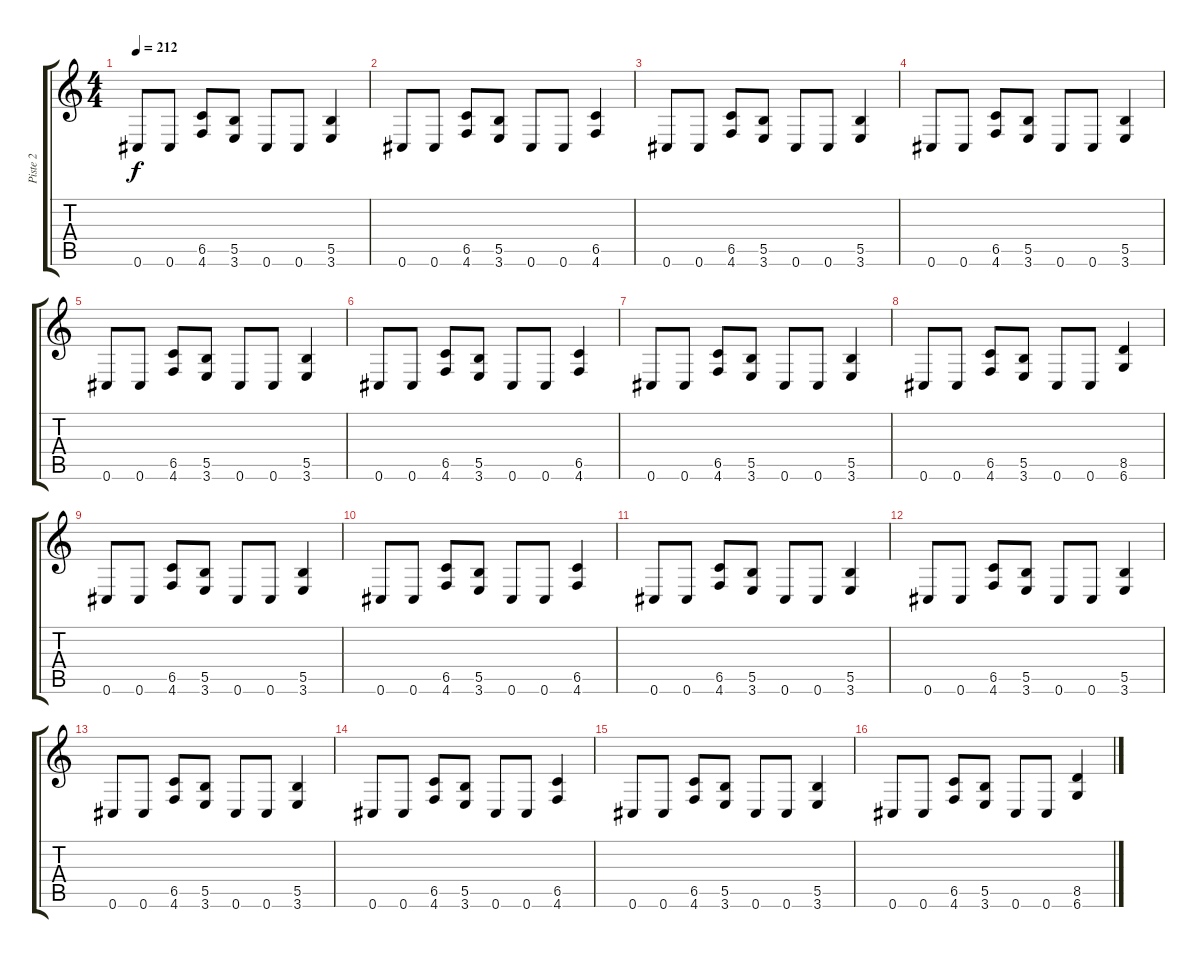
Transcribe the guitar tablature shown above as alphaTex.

\track ("Piste 2" "Piste 2") {instrument distortionguitar}
\staff {score tabs}
\tuning (Db4 Ab3 E3 B2 Gb2 Db2) {hide}
\ts (4 4)
\tempo 212
\clef g2
\ks c
0.6.8{dy f} 0.6.8 (6.5 4.6).8 (5.5 3.6).8 0.6.8 0.6.8 (5.5 3.6).4 |
0.6.8 0.6.8 (6.5 4.6).8 (5.5 3.6).8 0.6.8 0.6.8 (6.5 4.6).4 |
0.6.8 0.6.8 (6.5 4.6).8 (5.5 3.6).8 0.6.8 0.6.8 (5.5 3.6).4 |
0.6.8 0.6.8 (6.5 4.6).8 (5.5 3.6).8 0.6.8 0.6.8 (5.5 3.6).4 |
0.6.8 0.6.8 (6.5 4.6).8 (5.5 3.6).8 0.6.8 0.6.8 (5.5 3.6).4 |
0.6.8 0.6.8 (6.5 4.6).8 (5.5 3.6).8 0.6.8 0.6.8 (6.5 4.6).4 |
0.6.8 0.6.8 (6.5 4.6).8 (5.5 3.6).8 0.6.8 0.6.8 (5.5 3.6).4 |
0.6.8 0.6.8 (6.5 4.6).8 (5.5 3.6).8 0.6.8 0.6.8 (8.5 6.6).4 |
0.6.8 0.6.8 (6.5 4.6).8 (5.5 3.6).8 0.6.8 0.6.8 (5.5 3.6).4 |
0.6.8 0.6.8 (6.5 4.6).8 (5.5 3.6).8 0.6.8 0.6.8 (6.5 4.6).4 |
0.6.8 0.6.8 (6.5 4.6).8 (5.5 3.6).8 0.6.8 0.6.8 (5.5 3.6).4 |
0.6.8 0.6.8 (6.5 4.6).8 (5.5 3.6).8 0.6.8 0.6.8 (5.5 3.6).4 |
0.6.8 0.6.8 (6.5 4.6).8 (5.5 3.6).8 0.6.8 0.6.8 (5.5 3.6).4 |
0.6.8 0.6.8 (6.5 4.6).8 (5.5 3.6).8 0.6.8 0.6.8 (6.5 4.6).4 |
0.6.8 0.6.8 (6.5 4.6).8 (5.5 3.6).8 0.6.8 0.6.8 (5.5 3.6).4 |
0.6.8 0.6.8 (6.5 4.6).8 (5.5 3.6).8 0.6.8 0.6.8 (8.5 6.6).4
